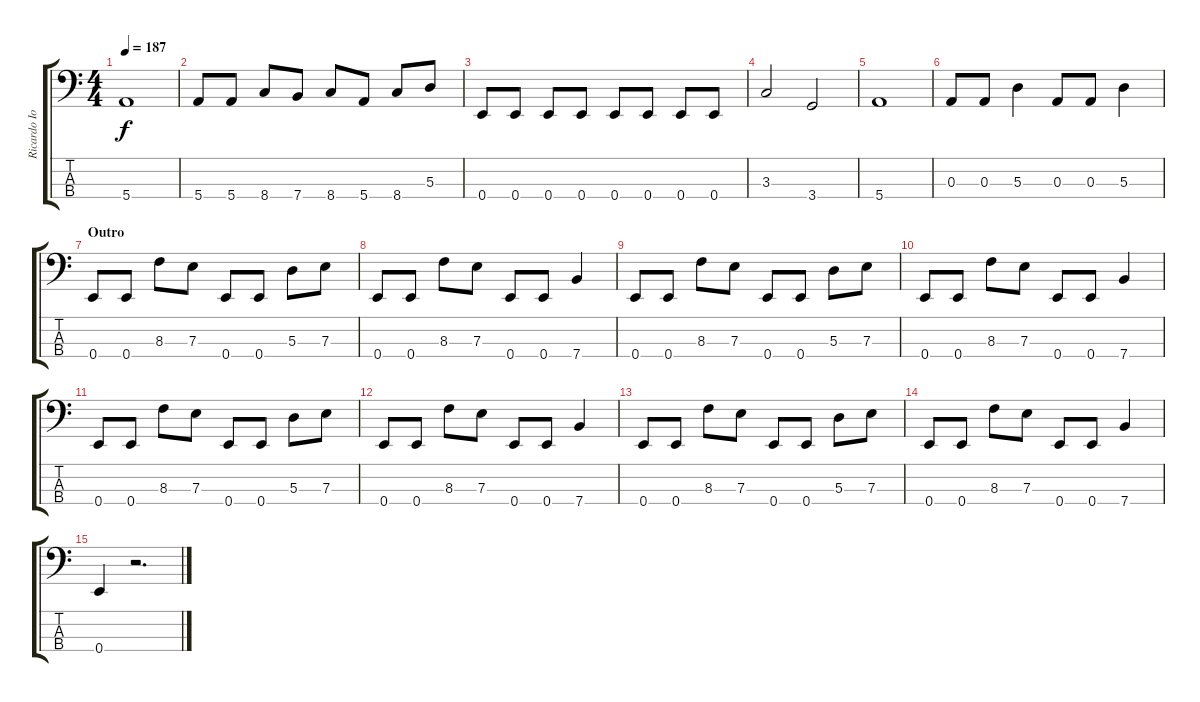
\track ("Ricardo Iorio (bajo)" "Ricardo Io") {instrument electricbassfinger}
\staff {score tabs}
\tuning (G2 D2 A1 E1) {hide}
\ts (4 4)
\tempo 187
\clef f4
\ks c
5.4.1{dy f} |
5.4.8 5.4.8 8.4.8 7.4.8 8.4.8 5.4.8 8.4.8 5.3.8 |
0.4.8 0.4.8 0.4.8 0.4.8 0.4.8 0.4.8 0.4.8 0.4.8 |
3.3.2 3.4.2 |
5.4.1 |
0.3.8 0.3.8 5.3.4 0.3.8 0.3.8 5.3.4 |
\section ("" "Outro")
0.4.8 0.4.8 8.3.8 7.3.8 0.4.8 0.4.8 5.3.8 7.3.8 |
0.4.8 0.4.8 8.3.8 7.3.8 0.4.8 0.4.8 7.4.4 |
0.4.8 0.4.8 8.3.8 7.3.8 0.4.8 0.4.8 5.3.8 7.3.8 |
0.4.8 0.4.8 8.3.8 7.3.8 0.4.8 0.4.8 7.4.4 |
0.4.8 0.4.8 8.3.8 7.3.8 0.4.8 0.4.8 5.3.8 7.3.8 |
0.4.8 0.4.8 8.3.8 7.3.8 0.4.8 0.4.8 7.4.4 |
0.4.8 0.4.8 8.3.8 7.3.8 0.4.8 0.4.8 5.3.8 7.3.8 |
0.4.8 0.4.8 8.3.8 7.3.8 0.4.8 0.4.8 7.4.4 |
0.4.4 r.2{d}
